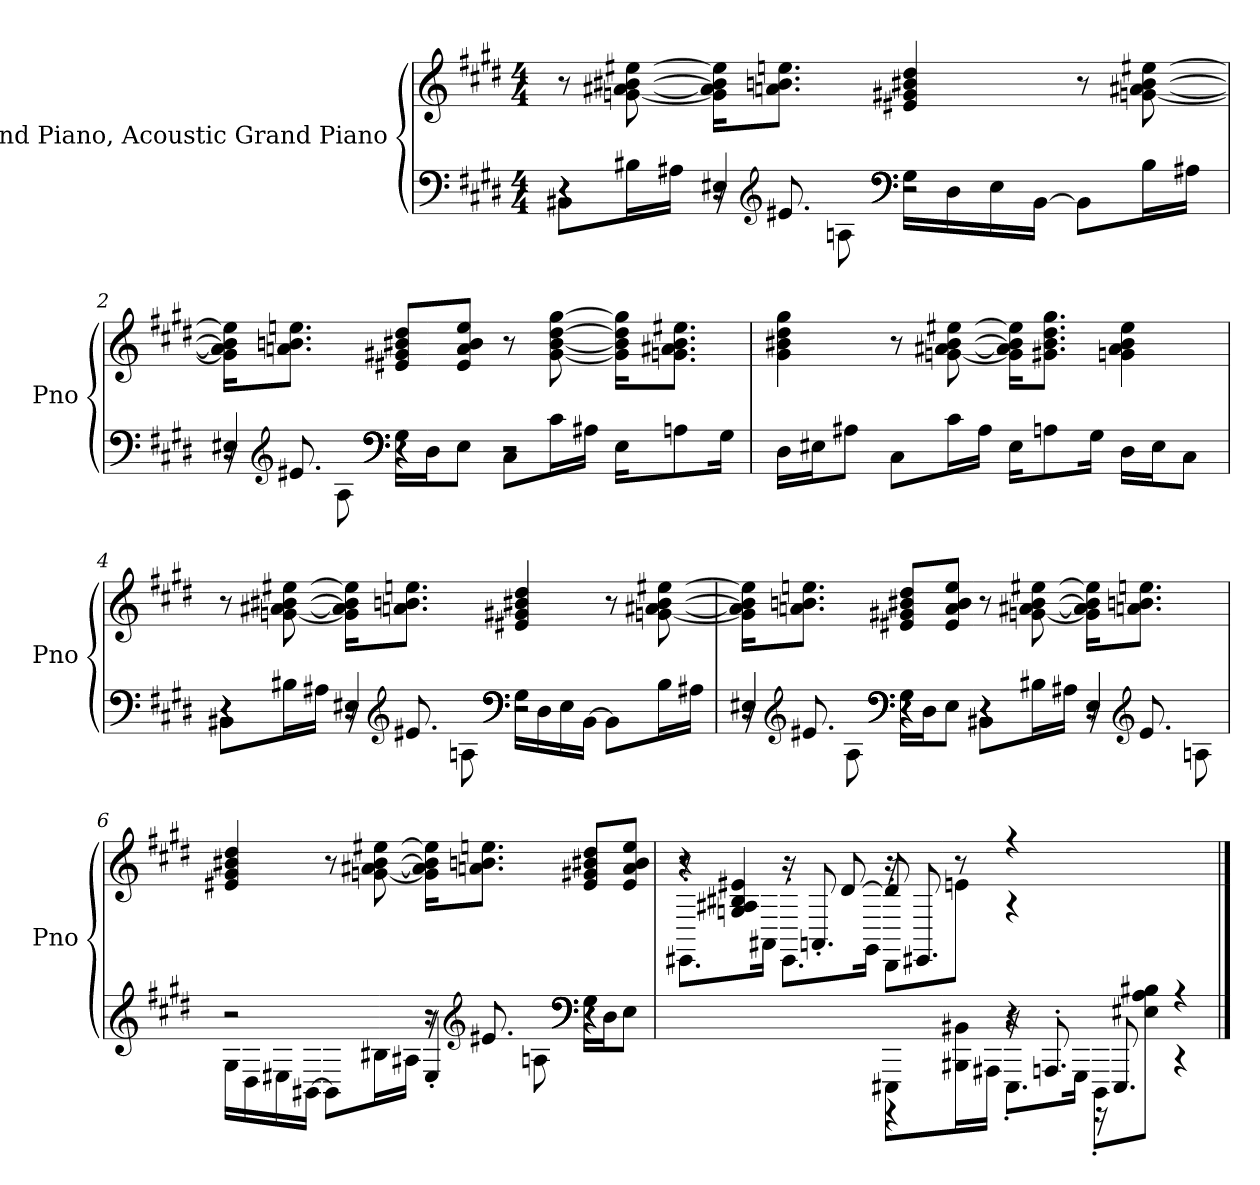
**kern	**kern
*part1	*part1
*staff2	*staff1
*I"Grand Piano, Acoustic Grand Piano	*
*I'Pno	*
*clefF4	*clefG2
*k[f#c#g#d#]	*k[f#c#g#d#]
*M4/4	*M4/4
*MM120	*MM120
=1	=1
*^	*
*	*^	*
*	*	*^	*
1ryy	4r	8BB#Xi\L	4r	8r
.	.	16B#Xi\L	.	[8gni\ [8a#Xi\ [8b#Xi\ [8ee#Xi\
.	.	16A#Xi\JJ	.	.
.	16r	8r	4E#X'i/	16g\] 16a#\] 16b#\] 16ee#\]KL
*clefG2	*	*	*	*
.	8.e#Xi/	.	.	8.ani\ 8.bni\ 8.eeni\J
.	.	8Ani\	.	.
*clefF4	*	*	*	*
.	2r	16G#i\LL	2r	4e#Xi/ 4g#Xi/ 4b#Xi/ 4dd#i/
.	.	16D#i\	.	.
.	.	16E#i\	.	.
.	.	[16BB#i\JJ	.	.
.	.	8BB#\L]	.	8r
.	.	16B#i\L	.	[8gni\ [8a#Xi\ [8b#i\ [8ee#Xi\
.	.	16A#Xi\JJ	.	.
!!LO:LB:g=z
=2	=2	=2	=2	=2
1ryy	16r	8r	4E#X'i/	16g\] 16a#\] 16b#\] 16ee#\]KL
*clefG2	*	*	*	*
.	8.e#Xi/	.	.	8.ani\ 8.bni\ 8.eeni\J
.	.	8Ai\	.	.
*clefF4	*	*	*	*
.	4r	16G#i\LL	4r	8e#Xi/ 8g#Xi/ 8b#Xi/ 8dd#i/L
.	.	16D#i\J	.	.
.	.	8E#i\J	.	8e#i/ 8ai/ 8b#i/ 8eei/J
.	2r	8C#i\L	2r	8r
.	.	16c#i\L	.	[8g#i\ [8b#i\ [8dd#i\ [8gg#i\
.	.	16A#Xi\JJ	.	.
.	.	16E#i\KL	.	16g#\] 16b#\] 16dd#\] 16gg#\]KL
.	.	8Ani\	.	8.gni\ 8.a#Xi\ 8.b#i\ 8.ee#Xi\J
.	.	16G#i\Jk	.	.
*v	*v	*v	*v	*
=3	=3
16D#i\LL	4g#i\ 4b#Xi\ 4dd#i\ 4gg#i\
16E#Xi\J	.
8A#Xi\J	.
8C#i\L	8r
16c#i\L	[8gni\ [8a#Xi\ [8b#i\ [8ee#Xi\
16A#i\JJ	.
16E#i\KL	16g\] 16a#\] 16b#\] 16ee#\]KL
8Ani\	8.g#Xi\ 8.b#i\ 8.dd#i\ 8.gg#i\J
16G#i\Jk	.
16D#i\LL	4gni\ 4a#i\ 4b#i\ 4ee#i\
16E#i\J	.
8C#i\J	.
!!LO:LB:g=z
=4	=4
*^	*
*	*^	*
*	*	*^	*
1ryy	4r	8BB#Xj\L	4r	8r
.	.	16B#Xj\L	.	[8gnj\ [8a#Xj\ [8b#Xj\ [8ee#Xj\
.	.	16A#Xj\JJ	.	.
.	16r	8r	4E#X'j/	16g\] 16a#\] 16b#\] 16ee#\]KL
*clefG2	*	*	*	*
.	8.e#Xj/	.	.	8.anj\ 8.bnj\ 8.eenj\J
.	.	8Anj\	.	.
*clefF4	*	*	*	*
.	2r	16G#j\LL	2r	4e#Xj/ 4g#Xj/ 4b#Xj/ 4dd#Z/
.	.	16D#j\	.	.
.	.	16E#j\	.	.
.	.	[16BB#Z\JJ	.	.
.	.	8BB#\L]	.	8r
.	.	16B#j\L	.	[8gnj\ [8a#XZ\ [8b#Z\ [8ee#XZ\
.	.	16A#Xj\JJ	.	.
!!LO:LB:g=z
=5	=5	=5	=5	=5
1ryy	16r	8r	4E#X'j/	16g\] 16a#\] 16b#\] 16ee#\]KL
*clefG2	*	*	*	*
.	8.e#XZ/	.	.	8.anZ\ 8.bnZ\ 8.eenZ\J
.	.	8AZ\	.	.
*clefF4	*	*	*	*
.	4r	16G#Z\LL	4r	8e#XZ/ 8g#XZ/ 8b#XZ/ 8dd#Z/L
.	.	16D#Z\J	.	.
.	.	8E#Z\J	.	8e#Z/ 8aZ/ 8b#Z/ 8eeZ/J
.	4r	8BB#XZ\L	4r	8r
.	.	16B#XZ\L	.	[8gnZ\ [8a#XZ\ [8b#Z\ [8ee#XZ\
.	.	16A#XZ\JJ	.	.
.	16r	8r	4E#'Z/	16g\] 16a#\] 16b#\] 16ee#\]KL
*clefG2	*	*	*	*
.	8.e#Z/	.	.	8.anZ\ 8.bnZ\ 8.eenZ\J
.	.	8Anj\	.	.
!!LO:LB:g=z
=6	=6	=6	=6	=6
1ryy	2r	16G#j\LL	2r	4e#XZ/ 4g#Z/ 4b#XZ/ 4dd#Z/
.	.	16D#Z\	.	.
.	.	16E#XZ\	.	.
.	.	[16BB#XZ\JJ	.	.
.	.	8BB#\L]	.	8r
.	.	16B#XZ\L	.	[8gnZ\ [8a#XZ\ [8b#Z\ [8ee#XZ\
.	.	16A#XZ\JJ	.	.
.	16r	8r	4E#'Z/	16g\] 16a#\] 16b#\] 16ee#\]KL
*clefG2	*	*	*	*
.	8.e#XZ/	.	.	8.anZ\ 8.bnZ\ 8.eenZ\J
.	.	8AnZ\	.	.
*clefF4	*	*	*	*
.	4r	16G#Z\LL	4r	8e#Z/ 8g#XZ/ 8b#XZ/ 8dd#Z/L
.	.	16D#Z\J	.	.
.	.	8E#Z\J	.	8e#Z/ 8aj/ 8b#j/ 8eei/J
*	*	*v	*v	*
!!LO:PB:g=z
=7	=7	=7	=7
*	*	*	*^
*	*	*	*	*^
2.ryy	2ryy	2ryy	8r	4r	8.EE#X'i\L
.	.	.	4Gni/ 4A#Xi/ 4B#Xi/ 4e#Xi/	.	.
.	.	.	.	.	16AA#Xi\Jk
.	.	.	.	16r	8.EE#'i\L
.	.	.	.	8.AA'i/	.
.	.	.	[8d#i/	.	.
.	.	.	.	.	16GG#i\Jk
.	8EEE#Xi\L	4r	8d#/]	16r	8DD#'i\L
.	.	.	.	8.EE#Xi/	.
.	16BBB#Xi\ 16BB#Xi\L	.	8r	.	8ei\J
.	16AAA#Xi\JJ	.	.	.	.
4r	8.EEE#'i\L	16r	4r	4r	2ryy
.	.	8.AAAn'i/	.	.	.
.	16GGG#i\Jk	.	.	.	.
2ryy	8DDD#'i\L	16r	2ryy	2ryy	.
.	.	8.EEE#i/	.	.	.
.	8E#Xi\ 8Ai\ 8B#Xi\J	.	.	.	.
.	4r	4r	.	.	4ryy
*v	*v	*v	*	*	*
*	*v	*v	*v
==	==
*-	*-
